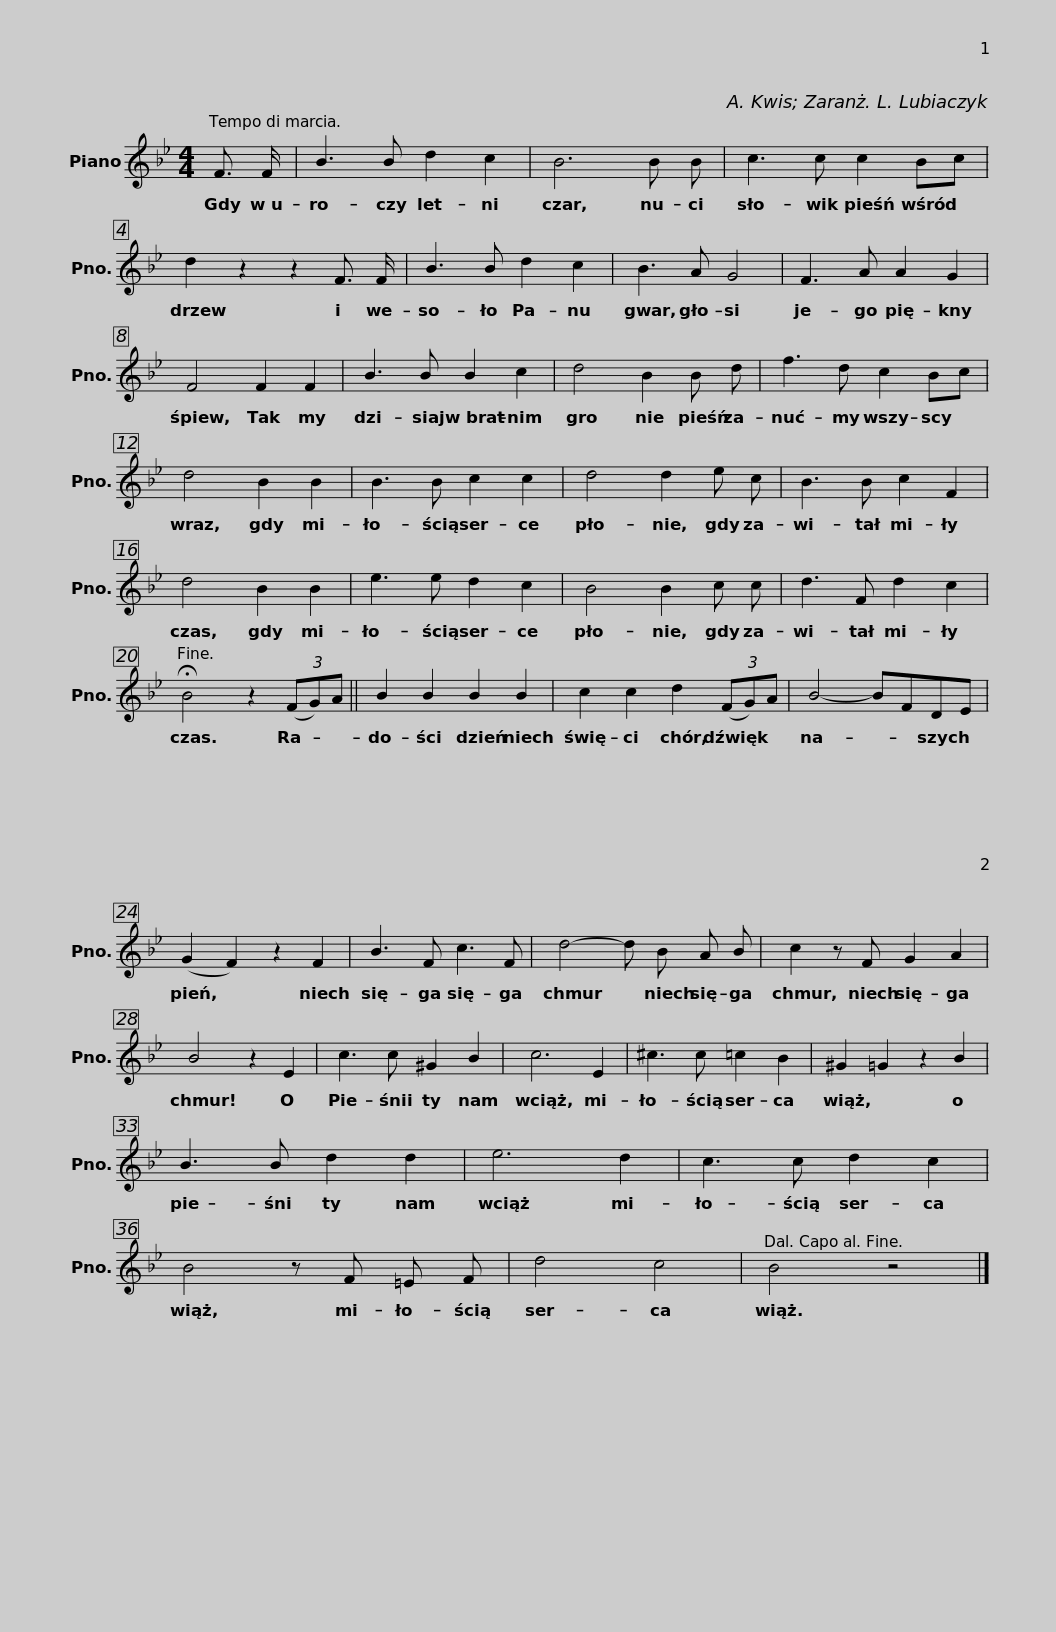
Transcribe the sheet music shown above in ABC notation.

X:1
L:1/8
M:4/4
I:linebreak $
K:Bb
V:1 treble
V:1
 F3/2 F/ | B3 B d2 c2 | B6 B B | c3 c c2 Bc | d2 z2 z2 F3/2 F/ | %5
 B3 B d2 c2 |$ B3 A G4 | F3 A A2 G2 | F4 F2 F2 | B3 B B2 c2 | %10
 d4 B2 B d |$ f3 d c2 Bc | d4 B2 B2 | B3 B c2 c2 | d4 d2 e c | %15
 B3 B c2 F2 | d4 B2 B2 |$ e3 e d2 c2 | B4 B2 c c | d3 F d2 c2 | %20
 !fermata!B4 z2 (3(FG)A || B2 B2 B2 B2 |$ c2 c2 d2 (3(FG)A | B4- BFDE | (G2 F2) z2 F2 | %25
 B3 F c3 F | d4- d B A B |$ c2 z F G2 A2 | B4 z2 E2 | c3 c ^G2 B2 | %30
 c6 E2 | ^c3 c =c2 B2 | ^G2 =G2 z2 B2 |$ B3 B d2 d2 | e6 d2 | %35
 c3 c d2 c2 | B4 z F =E F | d4 c4 | B4 z4 |] %39
